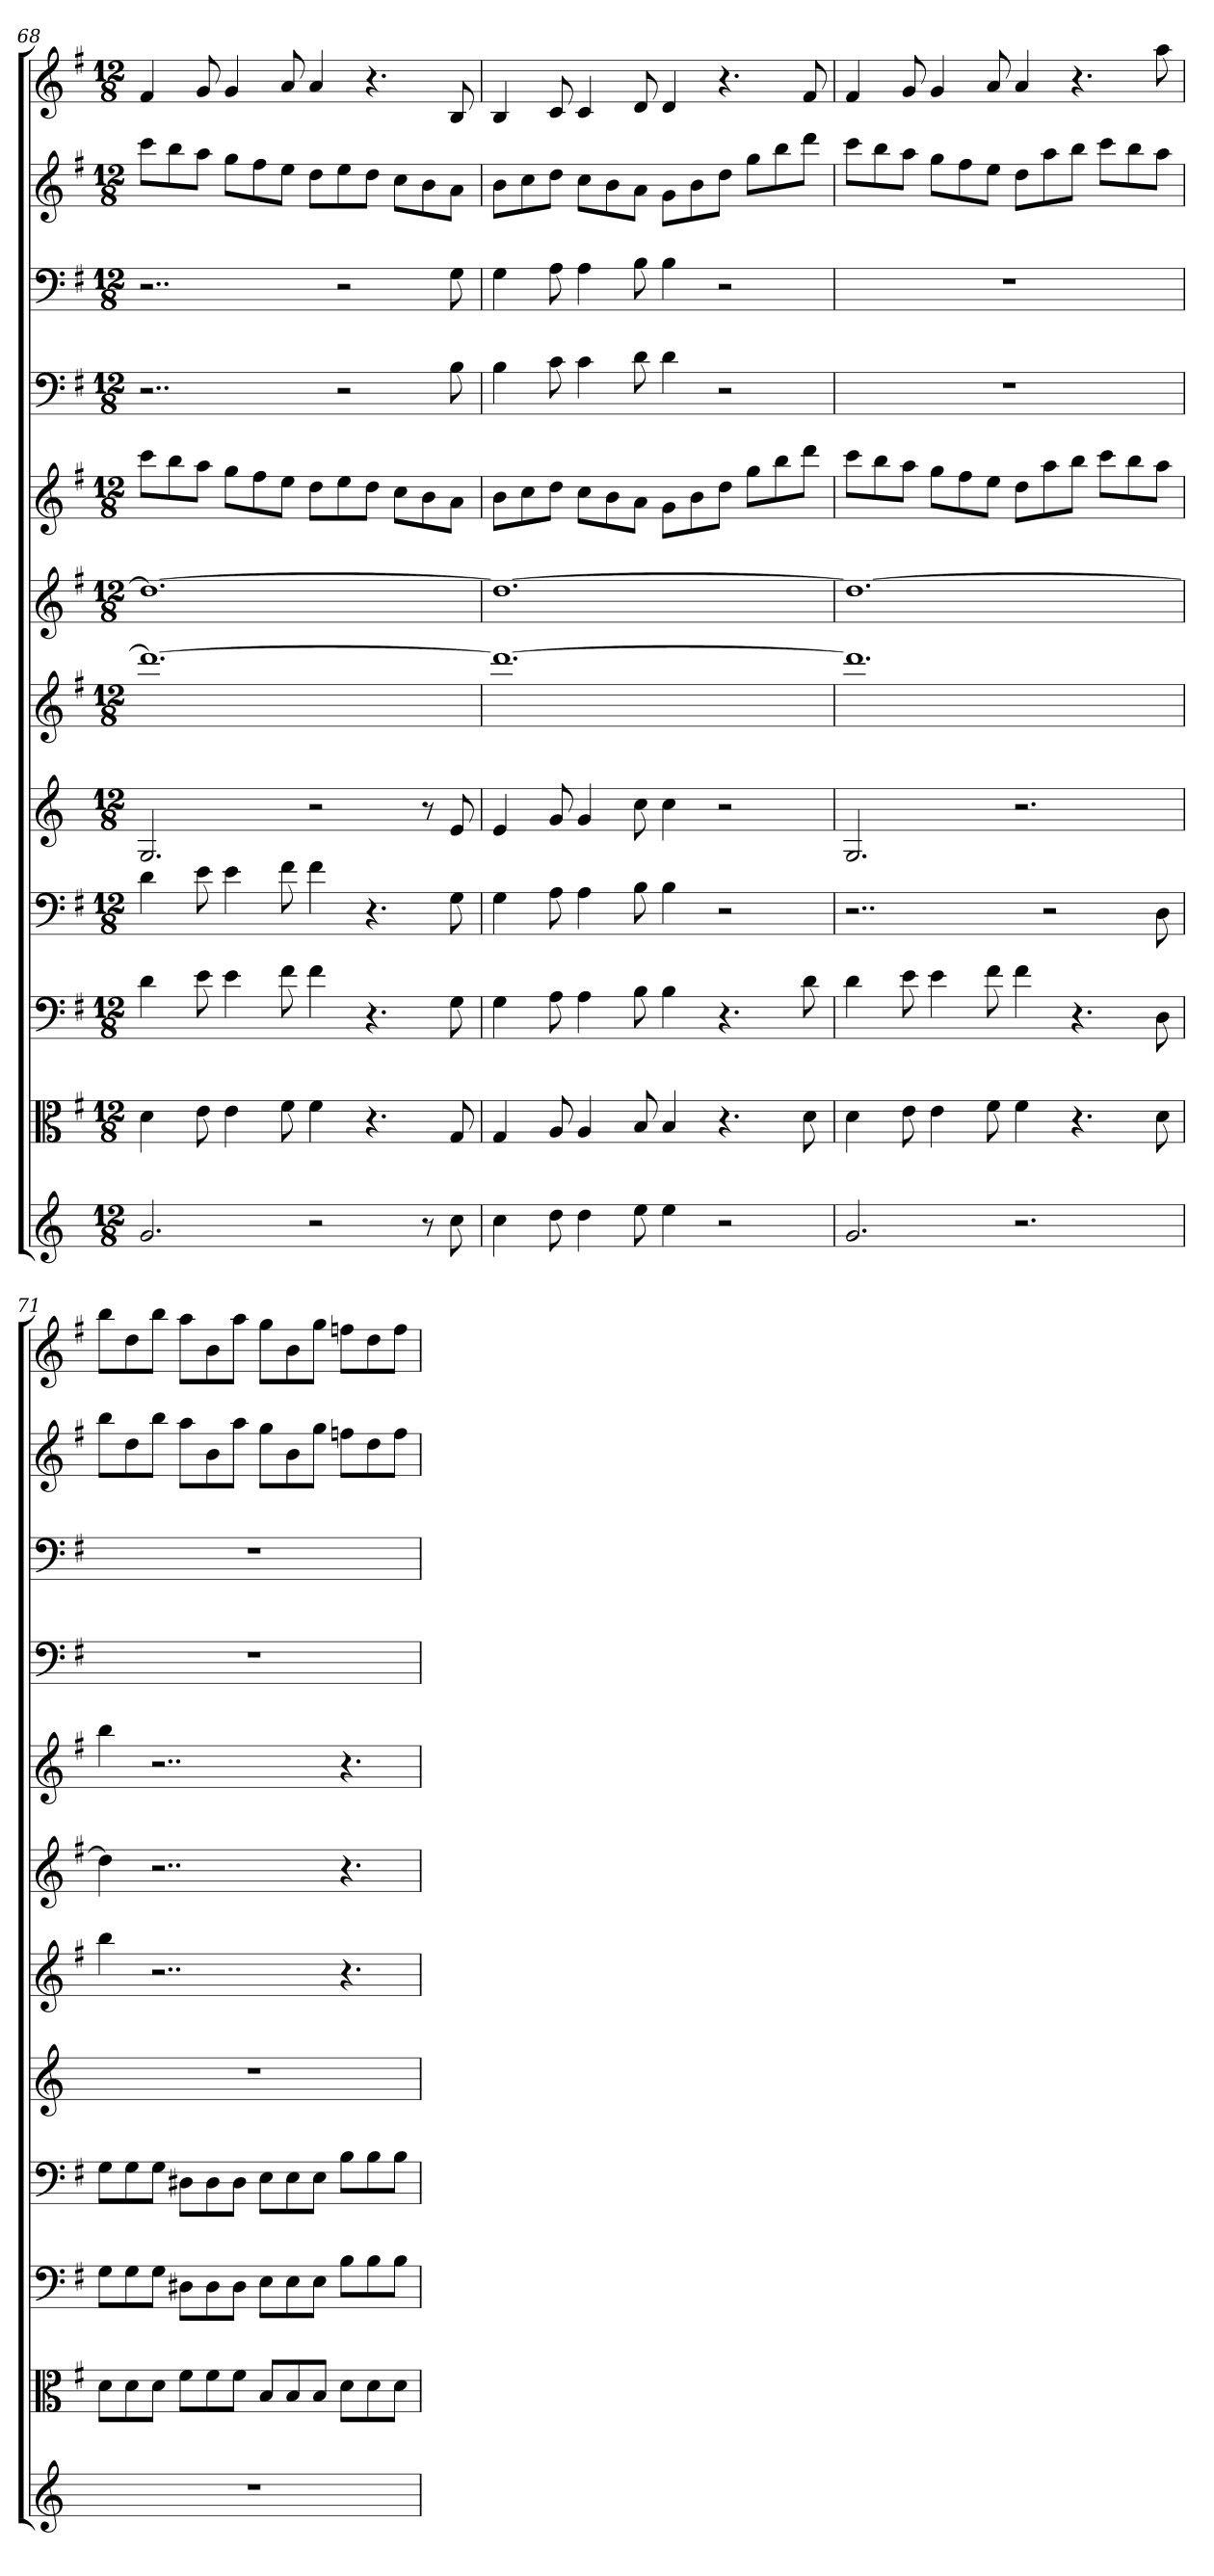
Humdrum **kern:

**kern	**kern	**kern	**kern	**kern	**kern	**kern	**kern	**kern	**kern	**kern	**kern
*part12	*part11	*part10	*part9	*part8	*part7	*part6	*part5	*part4	*part3	*part2	*part1
*staff12	*staff11	*staff10	*staff9	*staff8	*staff7	*staff6	*staff5	*staff4	*staff3	*staff2	*staff1
*	*clefC3	*clefF4	*clefF4	*	*	*	*	*clefF4	*clefF4	*	*
*k[]	*k[f#]	*k[f#]	*k[f#]	*k[]	*k[f#]	*k[f#]	*k[f#]	*k[f#]	*k[f#]	*k[f#]	*k[f#]
*M12/8	*M12/8	*M12/8	*M12/8	*M12/8	*M12/8	*M12/8	*M12/8	*M12/8	*M12/8	*M12/8	*M12/8
=68	=68	=68	=68	=68	=68	=68	=68	=68	=68	=68	=68
2.g	4d	4d	4d	2.G	1.ddd_	1.dd_	8cccL	2..r	2..r	8cccL	4f#
.	.	.	.	.	.	.	8bb	.	.	8bb	.
.	8e	8e	8e	.	.	.	8aaJ	.	.	8aaJ	8g
.	4e	4e	4e	.	.	.	8ggL	.	.	8ggL	4g
.	.	.	.	.	.	.	8ff#	.	.	8ff#	.
.	8f#	8f#	8f#	.	.	.	8eeJ	.	.	8eeJ	8a
2r	4f#	4f#	4f#	2r	.	.	8ddL	.	.	8ddL	4a
.	.	.	.	.	.	.	8ee	2r	2r	8ee	.
.	4.r	4.r	4.r	.	.	.	8ddJ	.	.	8ddJ	4.r
.	.	.	.	.	.	.	8ccL	.	.	8ccL	.
8r	.	.	.	8r	.	.	8b	.	.	8b	.
8cc	8G	8G	8G	8e	.	.	8aJ	8B	8G	8aJ	8B
=69	=69	=69	=69	=69	=69	=69	=69	=69	=69	=69	=69
4cc	4G	4G	4G	4e	1.ddd_	1.dd_	8bL	4B	4G	8bL	4B
.	.	.	.	.	.	.	8cc	.	.	8cc	.
8dd	8A	8A	8A	8g	.	.	8ddJ	8c	8A	8ddJ	8c
4dd	4A	4A	4A	4g	.	.	8ccL	4c	4A	8ccL	4c
.	.	.	.	.	.	.	8b	.	.	8b	.
8ee	8B	8B	8B	8cc	.	.	8aJ	8d	8B	8aJ	8d
4ee	4B	4B	4B	4cc	.	.	8gL	4d	4B	8gL	4d
.	.	.	.	.	.	.	8b	.	.	8b	.
2r	4.r	4.r	2r	2r	.	.	8ddJ	2r	2r	8ddJ	4.r
.	.	.	.	.	.	.	8ggL	.	.	8ggL	.
.	.	.	.	.	.	.	8bb	.	.	8bb	.
.	8d	8d	.	.	.	.	8dddJ	.	.	8dddJ	8f#
=70	=70	=70	=70	=70	=70	=70	=70	=70	=70	=70	=70
2.g	4d	4d	2..r	2.G	1.ddd]	1.dd_	8cccL	1.r	1.r	8cccL	4f#
.	.	.	.	.	.	.	8bb	.	.	8bb	.
.	8e	8e	.	.	.	.	8aaJ	.	.	8aaJ	8g
.	4e	4e	.	.	.	.	8ggL	.	.	8ggL	4g
.	.	.	.	.	.	.	8ff#	.	.	8ff#	.
.	8f#	8f#	.	.	.	.	8eeJ	.	.	8eeJ	8a
2.r	4f#	4f#	.	2.r	.	.	8ddL	.	.	8ddL	4a
.	.	.	2r	.	.	.	8aa	.	.	8aa	.
.	4.r	4.r	.	.	.	.	8bbJ	.	.	8bbJ	4.r
.	.	.	.	.	.	.	8cccL	.	.	8cccL	.
.	.	.	.	.	.	.	8bb	.	.	8bb	.
.	8d	8D	8D	.	.	.	8aaJ	.	.	8aaJ	8aa
=71	=71	=71	=71	=71	=71	=71	=71	=71	=71	=71	=71
1.r	8d\L	8G\L	8G\L	1.r	4bb	4dd]	4bb	1.r	1.r	8bbL	8bbL
.	8d\	8G\	8G\	.	.	.	.	.	.	8dd	8dd
.	8d\J	8G\J	8G\J	.	2..r	2..r	2..r	.	.	8bbJ	8bbJ
.	8f#\L	8D#X\L	8D#X\L	.	.	.	.	.	.	8aaL	8aaL
.	8f#\	8D#\	8D#\	.	.	.	.	.	.	8b	8b
.	8f#\J	8D#\J	8D#\J	.	.	.	.	.	.	8aaJ	8aaJ
.	8B/L	8E\L	8E\L	.	.	.	.	.	.	8ggL	8ggL
.	8B/	8E\	8E\	.	.	.	.	.	.	8b	8b
.	8B/J	8E\J	8E\J	.	.	.	.	.	.	8ggJ	8ggJ
.	8d\L	8B\L	8B\L	.	4.r	4.r	4.r	.	.	8ffnL	8ffnL
.	8d\	8B\	8B\	.	.	.	.	.	.	8dd	8dd
.	8d\J	8B\J	8B\J	.	.	.	.	.	.	8ffJ	8ffJ
=	=	=	=	=	=	=	=	=	=	=	=
*-	*-	*-	*-	*-	*-	*-	*-	*-	*-	*-	*-
